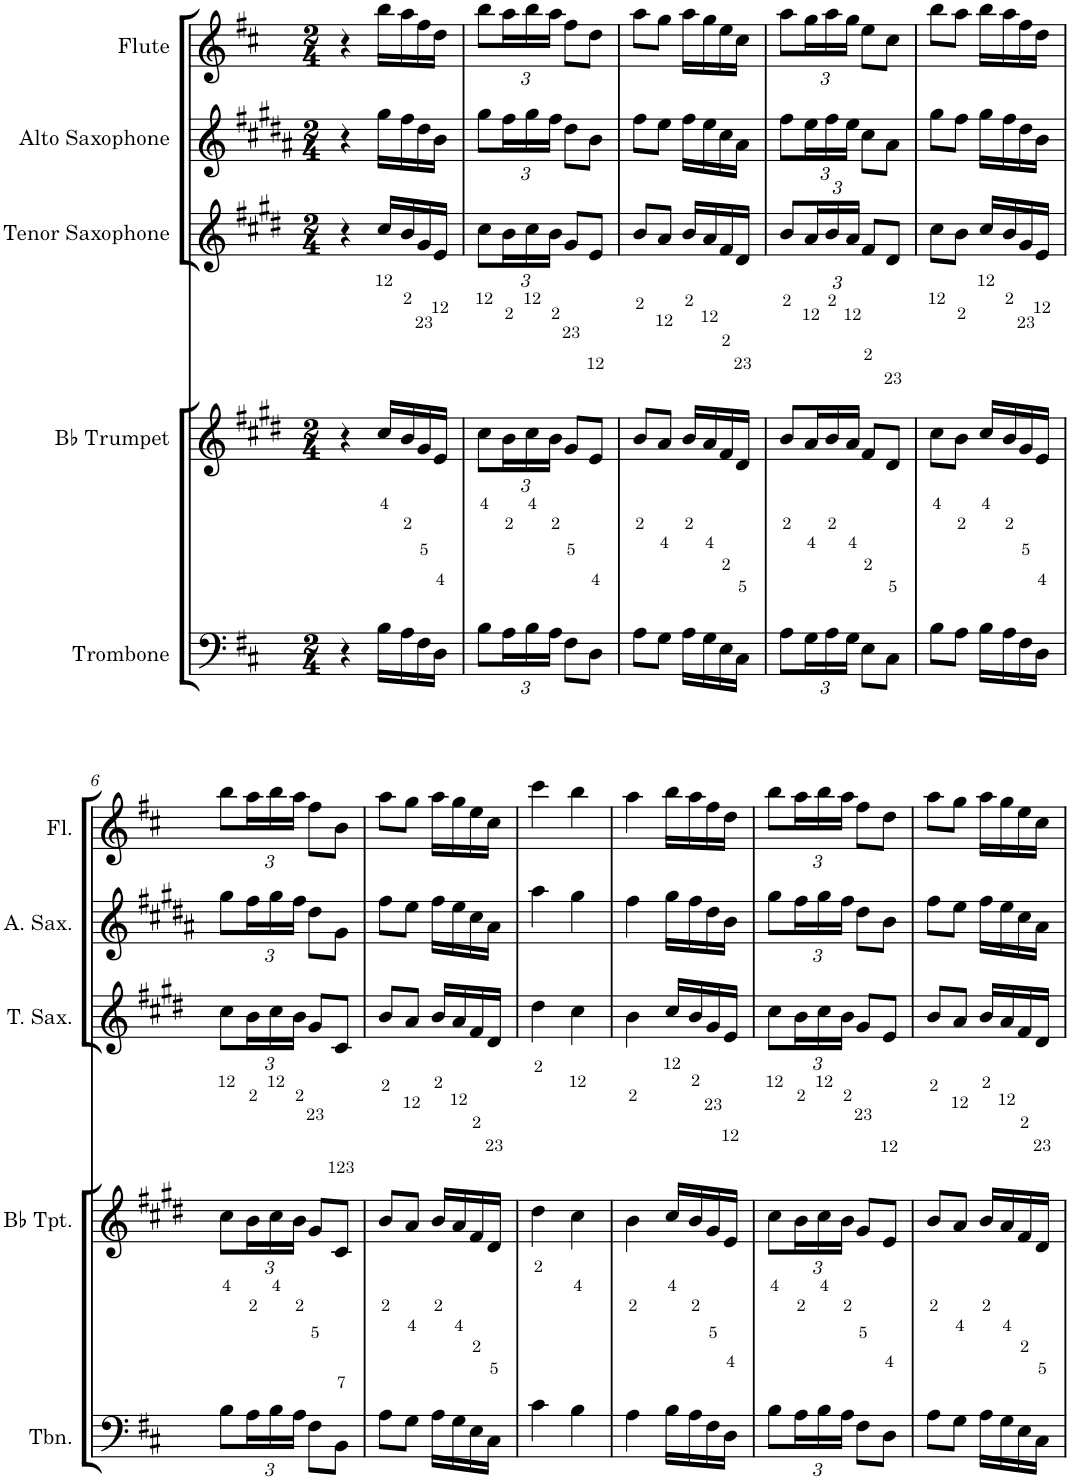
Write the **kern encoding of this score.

**kern	**kern	**kern	**kern	**kern
*part5	*part4	*part3	*part2	*part1
*staff5	*staff4	*staff3	*staff2	*staff1
*I"Trombone	*I"Bb Trumpet	*I"Tenor Saxophone	*I"Alto Saxophone	*I"Flute
*I'Tbn.	*I'Bb Tpt.	*I'T. Sax.	*I'A. Sax.	*I'Fl.
*clefF4	*clefG2	*clefG2	*clefG2	*clefG2
*	*Trd1c2	*Trd8c14	*Trd5c9	*
*k[f#c#]	*k[f#c#g#d#]	*k[f#c#g#d#]	*k[f#c#g#d#a#]	*k[f#c#]
*M2/4	*M2/4	*M2/4	*M2/4	*M2/4
=1	=1	=1	=1	=1
4r	4r	4r	4r	4r
16B\LL	16cc#/LL	16cc#/LL	16gg#\LL	16bb\LL
16A\	16b/	16b/	16ff#\	16aa\
16F#\	16g#/	16g#/	16dd#\	16ff#\
16D\JJ	16e/JJ	16e/JJ	16b\JJ	16dd\JJ
=2	=2	=2	=2	=2
8B\L	8cc#\L	8cc#\L	8gg#\L	8bb\L
*Xbrackettup	*Xbrackettup	*Xbrackettup	*Xbrackettup	*Xbrackettup
24A\L	24b\L	24b\L	24ff#\L	24aa\L
24B\	24cc#\	24cc#\	24gg#\	24bb\
24A\JJ	24b\JJ	24b\JJ	24ff#\JJ	24aa\JJ
8F#\L	8g#/L	8g#/L	8dd#\L	8ff#\L
8D\J	8e/J	8e/J	8b\J	8dd\J
=3	=3	=3	=3	=3
8A\L	8b/L	8b/L	8ff#\L	8aa\L
8G\J	8a/J	8a/J	8ee\J	8gg\J
16A\LL	16b/LL	16b/LL	16ff#\LL	16aa\LL
16G\	16a/	16a/	16ee\	16gg\
16E\	16f#/	16f#/	16cc#\	16ee\
16C#\JJ	16d#/JJ	16d#/JJ	16a#\JJ	16cc#\JJ
=4	=4	=4	=4	=4
8A\L	8b/L	8b/L	8ff#\L	8aa\L
24G\L	24a/L	24a/L	24ee\L	24gg\L
24A\	24b/	24b/	24ff#\	24aa\
24G\JJ	24a/JJ	24a/JJ	24ee\JJ	24gg\JJ
8E\L	8f#/L	8f#/L	8cc#\L	8ee\L
8C#\J	8d#/J	8d#/J	8a#\J	8cc#\J
=5	=5	=5	=5	=5
8B\L	8cc#\L	8cc#\L	8gg#\L	8bb\L
8A\J	8b\J	8b\J	8ff#\J	8aa\J
16B\LL	16cc#/LL	16cc#/LL	16gg#\LL	16bb\LL
16A\	16b/	16b/	16ff#\	16aa\
16F#\	16g#/	16g#/	16dd#\	16ff#\
16D\JJ	16e/JJ	16e/JJ	16b\JJ	16dd\JJ
!!LO:LB:g=z
=6	=6	=6	=6	=6
8B\L	8cc#\L	8cc#\L	8gg#\L	8bb\L
24A\L	24b\L	24b\L	24ff#\L	24aa\L
24B\	24cc#\	24cc#\	24gg#\	24bb\
24A\JJ	24b\JJ	24b\JJ	24ff#\JJ	24aa\JJ
8F#\L	8g#/L	8g#/L	8dd#\L	8ff#\L
8BB\J	8c#/J	8c#/J	8g#\J	8b\J
=7	=7	=7	=7	=7
8A\L	8b/L	8b/L	8ff#\L	8aa\L
8G\J	8a/J	8a/J	8ee\J	8gg\J
16A\LL	16b/LL	16b/LL	16ff#\LL	16aa\LL
16G\	16a/	16a/	16ee\	16gg\
16E\	16f#/	16f#/	16cc#\	16ee\
16C#\JJ	16d#/JJ	16d#/JJ	16a#\JJ	16cc#\JJ
=8	=8	=8	=8	=8
4c#\	4dd#\	4dd#\	4aa#\	4ccc#\
4B\	4cc#\	4cc#\	4gg#\	4bb\
=9	=9	=9	=9	=9
4A\	4b\	4b\	4ff#\	4aa\
16B\LL	16cc#/LL	16cc#/LL	16gg#\LL	16bb\LL
16A\	16b/	16b/	16ff#\	16aa\
16F#\	16g#/	16g#/	16dd#\	16ff#\
16D\JJ	16e/JJ	16e/JJ	16b\JJ	16dd\JJ
=10	=10	=10	=10	=10
8B\L	8cc#\L	8cc#\L	8gg#\L	8bb\L
24A\L	24b\L	24b\L	24ff#\L	24aa\L
24B\	24cc#\	24cc#\	24gg#\	24bb\
24A\JJ	24b\JJ	24b\JJ	24ff#\JJ	24aa\JJ
8F#\L	8g#/L	8g#/L	8dd#\L	8ff#\L
8D\J	8e/J	8e/J	8b\J	8dd\J
=11	=11	=11	=11	=11
8A\L	8b/L	8b/L	8ff#\L	8aa\L
8G\J	8a/J	8a/J	8ee\J	8gg\J
16A\LL	16b/LL	16b/LL	16ff#\LL	16aa\LL
16G\	16a/	16a/	16ee\	16gg\
16E\	16f#/	16f#/	16cc#\	16ee\
16C#\JJ	16d#/JJ	16d#/JJ	16a#\JJ	16cc#\JJ
=	=	=	=	=
*-	*-	*-	*-	*-
